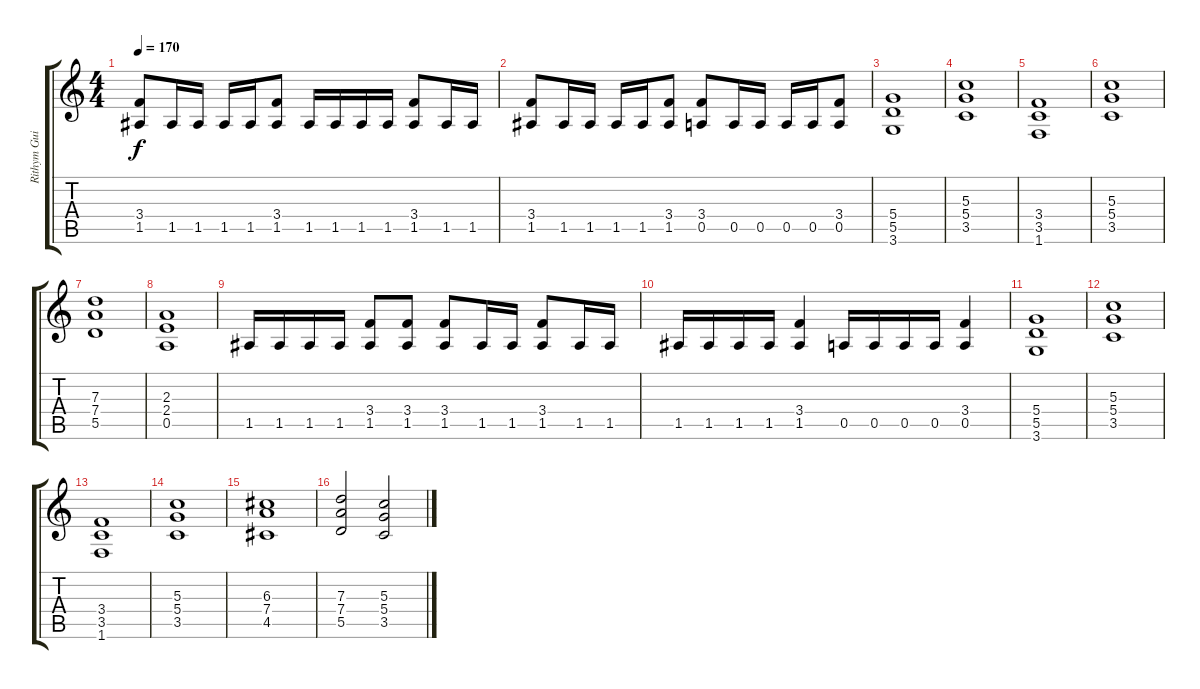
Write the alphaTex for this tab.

\track ("Rithym Guitar" "Rithym Gui") {instrument distortionguitar}
\staff {score tabs}
\tuning (E4 B3 G3 D3 A2 E2) {hide}
\ts (4 4)
\tempo 170
\clef g2
\ks c
(3.4 1.5).8{dy f} 1.5.16 1.5.16 1.5.16 1.5.16 (3.4 1.5).8 1.5.16 1.5.16 1.5.16 1.5.16 (3.4 1.5).8 1.5.16 1.5.16 |
(3.4 1.5).8 1.5.16 1.5.16 1.5.16 1.5.16 (3.4 1.5).8 (3.4 0.5).8 0.5.16 0.5.16 0.5.16 0.5.16 (3.4 0.5).8 |
(5.4 5.5 3.6).1 |
(5.3 5.4 3.5).1 |
(3.4 3.5 1.6).1 |
(5.3 5.4 3.5).1 |
(7.3 7.4 5.5).1 |
(2.3 2.4 0.5).1 |
1.5.16 1.5.16 1.5.16 1.5.16 (3.4 1.5).8 (3.4 1.5).8 (3.4 1.5).8 1.5.16 1.5.16 (3.4 1.5).8 1.5.16 1.5.16 |
1.5.16 1.5.16 1.5.16 1.5.16 (3.4 1.5).4 0.5.16 0.5.16 0.5.16 0.5.16 (3.4 0.5).4 |
(5.4 5.5 3.6).1 |
(5.3 5.4 3.5).1 |
(3.4 3.5 1.6).1 |
(5.3 5.4 3.5).1 |
(6.3 7.4 4.5).1 |
(7.3 7.4 5.5).2 (5.3 5.4 3.5).2
